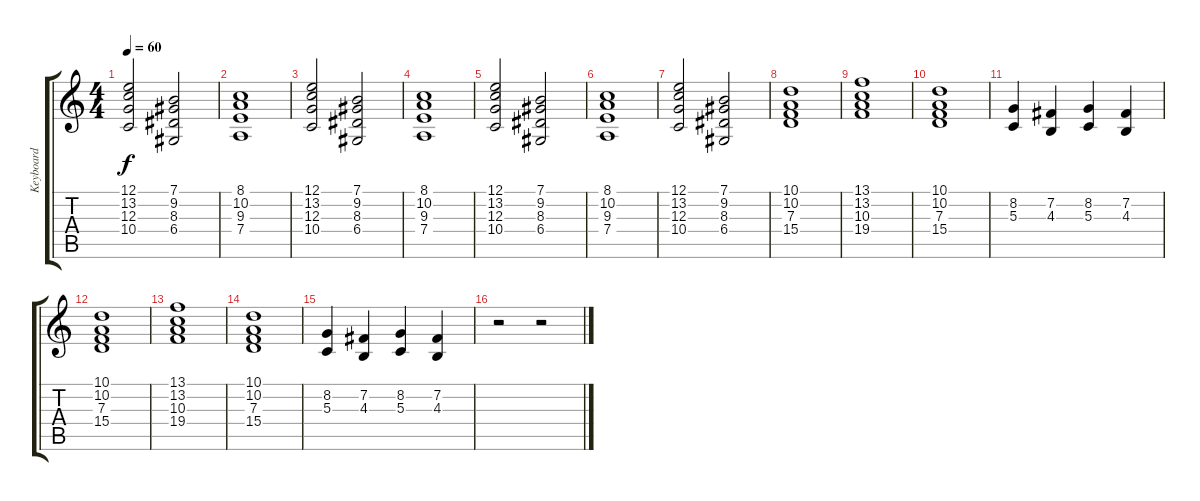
\track ("Keyboard" "Keyboard") {instrument stringensemble1}
\staff {score tabs}
\tuning (E4 B3 G3 D3 A2 E2) {hide}
\ts (4 4)
\tempo 60
\clef g2
\ks c
(12.1 13.2 12.3 10.4).2{dy f} (7.1 9.2 8.3 6.4).2 |
(8.1 10.2 9.3 7.4).1 |
(12.1 13.2 12.3 10.4).2 (7.1 9.2 8.3 6.4).2 |
(8.1 10.2 9.3 7.4).1 |
(12.1 13.2 12.3 10.4).2 (7.1 9.2 8.3 6.4).2 |
(8.1 10.2 9.3 7.4).1 |
(12.1 13.2 12.3 10.4).2 (7.1 9.2 8.3 6.4).2 |
(10.1 10.2 7.3 15.4).1 |
(13.1 13.2 10.3 19.4).1 |
(10.1 10.2 7.3 15.4).1 |
(8.2 5.3).4 (7.2 4.3).4 (8.2 5.3).4 (7.2 4.3).4 |
(10.1 10.2 7.3 15.4).1 |
(13.1 13.2 10.3 19.4).1 |
(10.1 10.2 7.3 15.4).1 |
(8.2 5.3).4 (7.2 4.3).4 (8.2 5.3).4 (7.2 4.3).4 |
r.2 r.2
